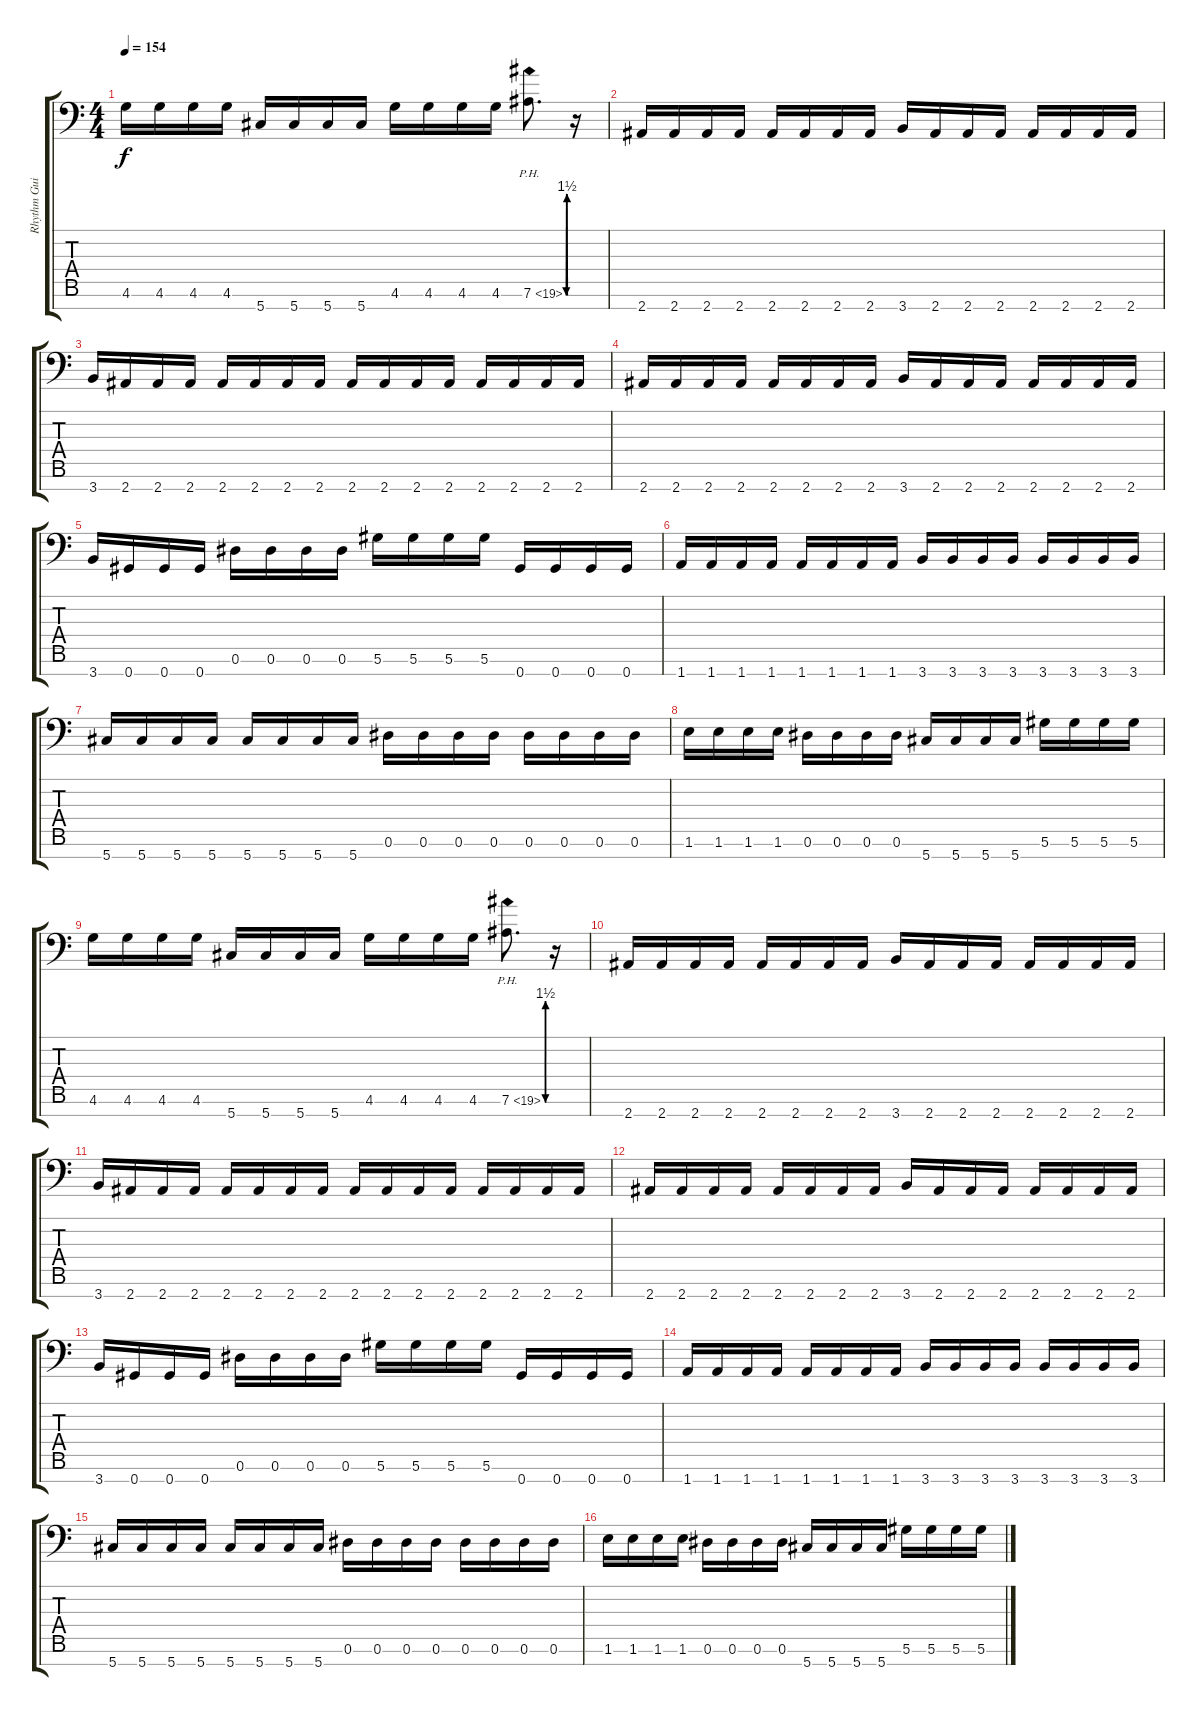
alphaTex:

\track ("Rhythm Guitar" "Rhythm Gui") {instrument distortionguitar}
\staff {score tabs}
\tuning (Eb4 Bb3 Gb3 Db3 Ab2 Eb2 Ab1) {hide}
\ts (4 4)
\tempo 154
\clef f4
\ks c
4.6.16{dy f} 4.6.16 4.6.16 4.6.16 5.7.16 5.7.16 5.7.16 5.7.16 4.6.16 4.6.16 4.6.16 4.6.16 7.6{be (custom 0 0 15 6 30 6 45 0 60 0) ph 12}.8{d} r.16 |
2.7.16 2.7.16 2.7.16 2.7.16 2.7.16 2.7.16 2.7.16 2.7.16 3.7.16 2.7.16 2.7.16 2.7.16 2.7.16 2.7.16 2.7.16 2.7.16 |
3.7.16 2.7.16 2.7.16 2.7.16 2.7.16 2.7.16 2.7.16 2.7.16 2.7.16 2.7.16 2.7.16 2.7.16 2.7.16 2.7.16 2.7.16 2.7.16 |
2.7.16 2.7.16 2.7.16 2.7.16 2.7.16 2.7.16 2.7.16 2.7.16 3.7.16 2.7.16 2.7.16 2.7.16 2.7.16 2.7.16 2.7.16 2.7.16 |
3.7.16 0.7.16 0.7.16 0.7.16 0.6.16 0.6.16 0.6.16 0.6.16 5.6.16 5.6.16 5.6.16 5.6.16 0.7.16 0.7.16 0.7.16 0.7.16 |
1.7.16 1.7.16 1.7.16 1.7.16 1.7.16 1.7.16 1.7.16 1.7.16 3.7.16 3.7.16 3.7.16 3.7.16 3.7.16 3.7.16 3.7.16 3.7.16 |
5.7.16 5.7.16 5.7.16 5.7.16 5.7.16 5.7.16 5.7.16 5.7.16 0.6.16 0.6.16 0.6.16 0.6.16 0.6.16 0.6.16 0.6.16 0.6.16 |
1.6.16 1.6.16 1.6.16 1.6.16 0.6.16 0.6.16 0.6.16 0.6.16 5.7.16 5.7.16 5.7.16 5.7.16 5.6.16 5.6.16 5.6.16 5.6.16 |
4.6.16 4.6.16 4.6.16 4.6.16 5.7.16 5.7.16 5.7.16 5.7.16 4.6.16 4.6.16 4.6.16 4.6.16 7.6{be (custom 0 0 15 6 30 6 45 0 60 0) ph 12}.8{d} r.16 |
2.7.16 2.7.16 2.7.16 2.7.16 2.7.16 2.7.16 2.7.16 2.7.16 3.7.16 2.7.16 2.7.16 2.7.16 2.7.16 2.7.16 2.7.16 2.7.16 |
3.7.16 2.7.16 2.7.16 2.7.16 2.7.16 2.7.16 2.7.16 2.7.16 2.7.16 2.7.16 2.7.16 2.7.16 2.7.16 2.7.16 2.7.16 2.7.16 |
2.7.16 2.7.16 2.7.16 2.7.16 2.7.16 2.7.16 2.7.16 2.7.16 3.7.16 2.7.16 2.7.16 2.7.16 2.7.16 2.7.16 2.7.16 2.7.16 |
3.7.16 0.7.16 0.7.16 0.7.16 0.6.16 0.6.16 0.6.16 0.6.16 5.6.16 5.6.16 5.6.16 5.6.16 0.7.16 0.7.16 0.7.16 0.7.16 |
1.7.16 1.7.16 1.7.16 1.7.16 1.7.16 1.7.16 1.7.16 1.7.16 3.7.16 3.7.16 3.7.16 3.7.16 3.7.16 3.7.16 3.7.16 3.7.16 |
5.7.16 5.7.16 5.7.16 5.7.16 5.7.16 5.7.16 5.7.16 5.7.16 0.6.16 0.6.16 0.6.16 0.6.16 0.6.16 0.6.16 0.6.16 0.6.16 |
1.6.16 1.6.16 1.6.16 1.6.16 0.6.16 0.6.16 0.6.16 0.6.16 5.7.16 5.7.16 5.7.16 5.7.16 5.6.16 5.6.16 5.6.16 5.6.16
